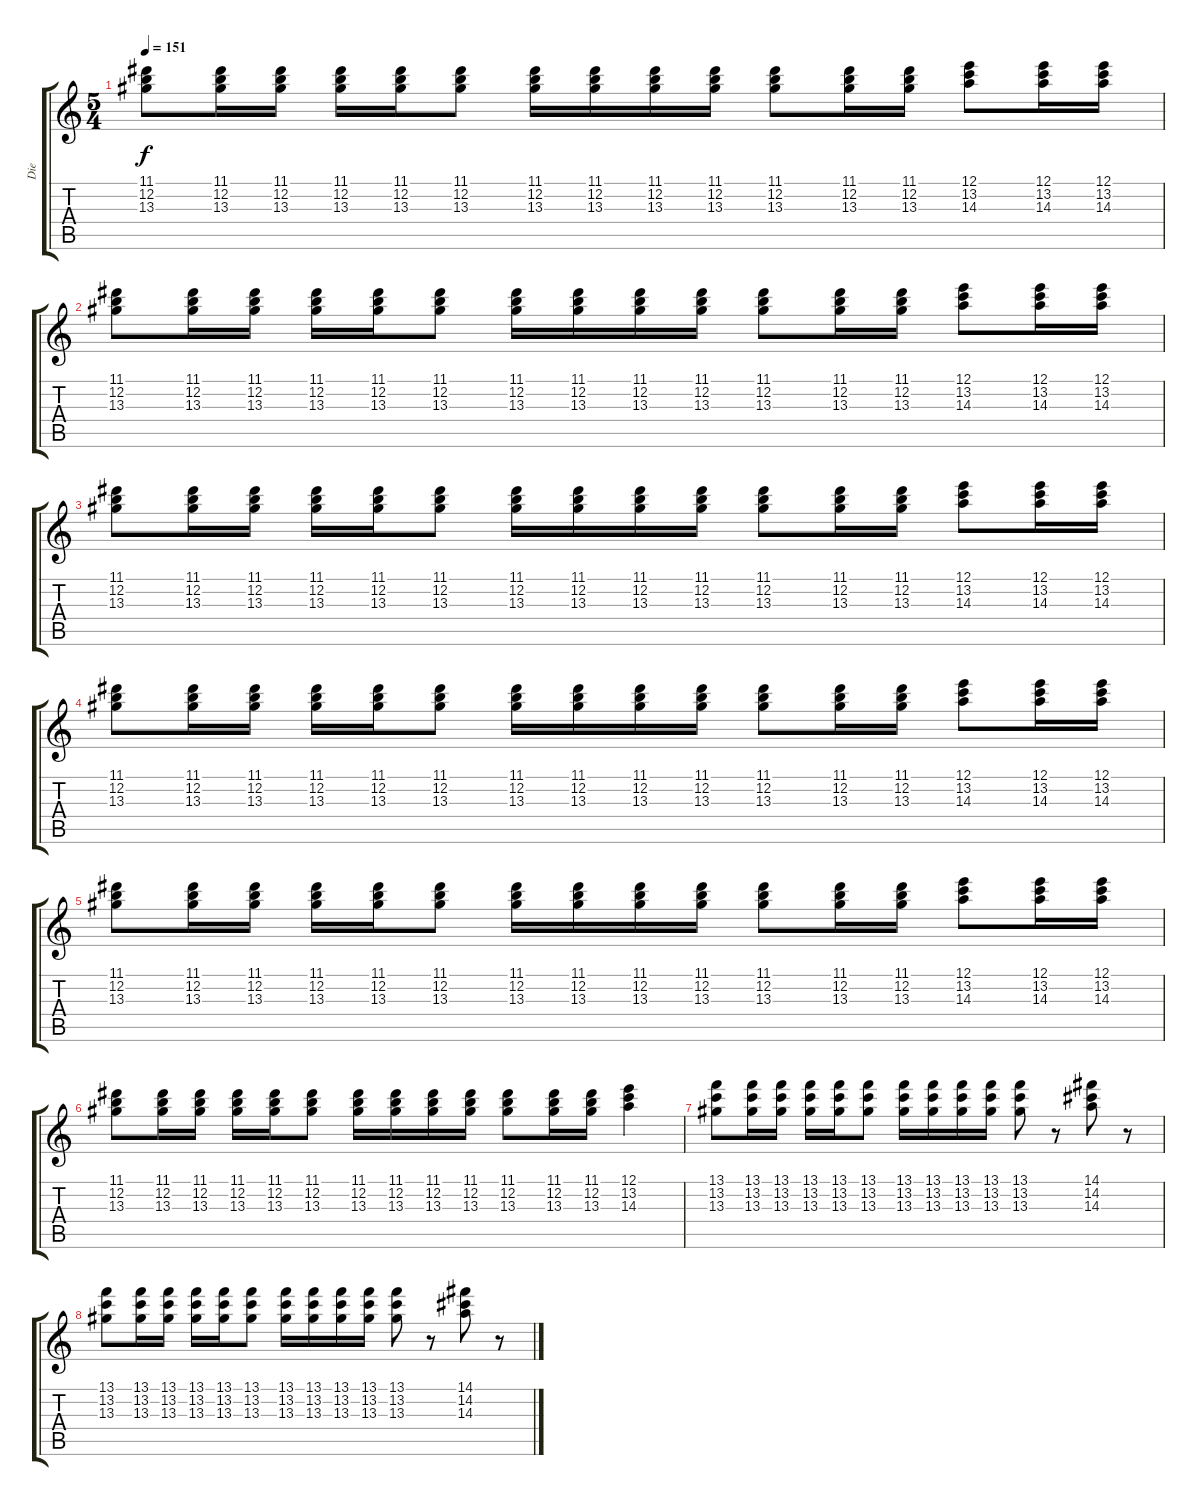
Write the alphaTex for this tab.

\track ("Die" "Die") {instrument electricguitarclean}
\staff {score tabs}
\tuning (E4 B3 G3 D3 A2 E2) {hide}
\ts (5 4)
\tempo 151
\clef g2
\ks c
(11.1 12.2 13.3).8{dy f} (11.1 12.2 13.3).16 (11.1 12.2 13.3).16 (11.1 12.2 13.3).16 (11.1 12.2 13.3).16 (11.1 12.2 13.3).8 (11.1 12.2 13.3).16 (11.1 12.2 13.3).16 (11.1 12.2 13.3).16 (11.1 12.2 13.3).16 (11.1 12.2 13.3).8 (11.1 12.2 13.3).16 (11.1 12.2 13.3).16 (12.1 13.2 14.3).8 (12.1 13.2 14.3).16 (12.1 13.2 14.3).16 |
(11.1 12.2 13.3).8 (11.1 12.2 13.3).16 (11.1 12.2 13.3).16 (11.1 12.2 13.3).16 (11.1 12.2 13.3).16 (11.1 12.2 13.3).8 (11.1 12.2 13.3).16 (11.1 12.2 13.3).16 (11.1 12.2 13.3).16 (11.1 12.2 13.3).16 (11.1 12.2 13.3).8 (11.1 12.2 13.3).16 (11.1 12.2 13.3).16 (12.1 13.2 14.3).8 (12.1 13.2 14.3).16 (12.1 13.2 14.3).16 |
(11.1 12.2 13.3).8 (11.1 12.2 13.3).16 (11.1 12.2 13.3).16 (11.1 12.2 13.3).16 (11.1 12.2 13.3).16 (11.1 12.2 13.3).8 (11.1 12.2 13.3).16 (11.1 12.2 13.3).16 (11.1 12.2 13.3).16 (11.1 12.2 13.3).16 (11.1 12.2 13.3).8 (11.1 12.2 13.3).16 (11.1 12.2 13.3).16 (12.1 13.2 14.3).8 (12.1 13.2 14.3).16 (12.1 13.2 14.3).16 |
(11.1 12.2 13.3).8 (11.1 12.2 13.3).16 (11.1 12.2 13.3).16 (11.1 12.2 13.3).16 (11.1 12.2 13.3).16 (11.1 12.2 13.3).8 (11.1 12.2 13.3).16 (11.1 12.2 13.3).16 (11.1 12.2 13.3).16 (11.1 12.2 13.3).16 (11.1 12.2 13.3).8 (11.1 12.2 13.3).16 (11.1 12.2 13.3).16 (12.1 13.2 14.3).8 (12.1 13.2 14.3).16 (12.1 13.2 14.3).16 |
(11.1 12.2 13.3).8 (11.1 12.2 13.3).16 (11.1 12.2 13.3).16 (11.1 12.2 13.3).16 (11.1 12.2 13.3).16 (11.1 12.2 13.3).8 (11.1 12.2 13.3).16 (11.1 12.2 13.3).16 (11.1 12.2 13.3).16 (11.1 12.2 13.3).16 (11.1 12.2 13.3).8 (11.1 12.2 13.3).16 (11.1 12.2 13.3).16 (12.1 13.2 14.3).8 (12.1 13.2 14.3).16 (12.1 13.2 14.3).16 |
(11.1 12.2 13.3).8 (11.1 12.2 13.3).16 (11.1 12.2 13.3).16 (11.1 12.2 13.3).16 (11.1 12.2 13.3).16 (11.1 12.2 13.3).8 (11.1 12.2 13.3).16 (11.1 12.2 13.3).16 (11.1 12.2 13.3).16 (11.1 12.2 13.3).16 (11.1 12.2 13.3).8 (11.1 12.2 13.3).16 (11.1 12.2 13.3).16 (12.1 13.2 14.3).4 |
(13.1 13.2 13.3).8 (13.1 13.2 13.3).16 (13.1 13.2 13.3).16 (13.1 13.2 13.3).16 (13.1 13.2 13.3).16 (13.1 13.2 13.3).8 (13.1 13.2 13.3).16 (13.1 13.2 13.3).16 (13.1 13.2 13.3).16 (13.1 13.2 13.3).16 (13.1 13.2 13.3).8 r.8 (14.1 14.2 14.3).8 r.8 |
(13.1 13.2 13.3).8 (13.1 13.2 13.3).16 (13.1 13.2 13.3).16 (13.1 13.2 13.3).16 (13.1 13.2 13.3).16 (13.1 13.2 13.3).8 (13.1 13.2 13.3).16 (13.1 13.2 13.3).16 (13.1 13.2 13.3).16 (13.1 13.2 13.3).16 (13.1 13.2 13.3).8 r.8 (14.1 14.2 14.3).8 r.8
